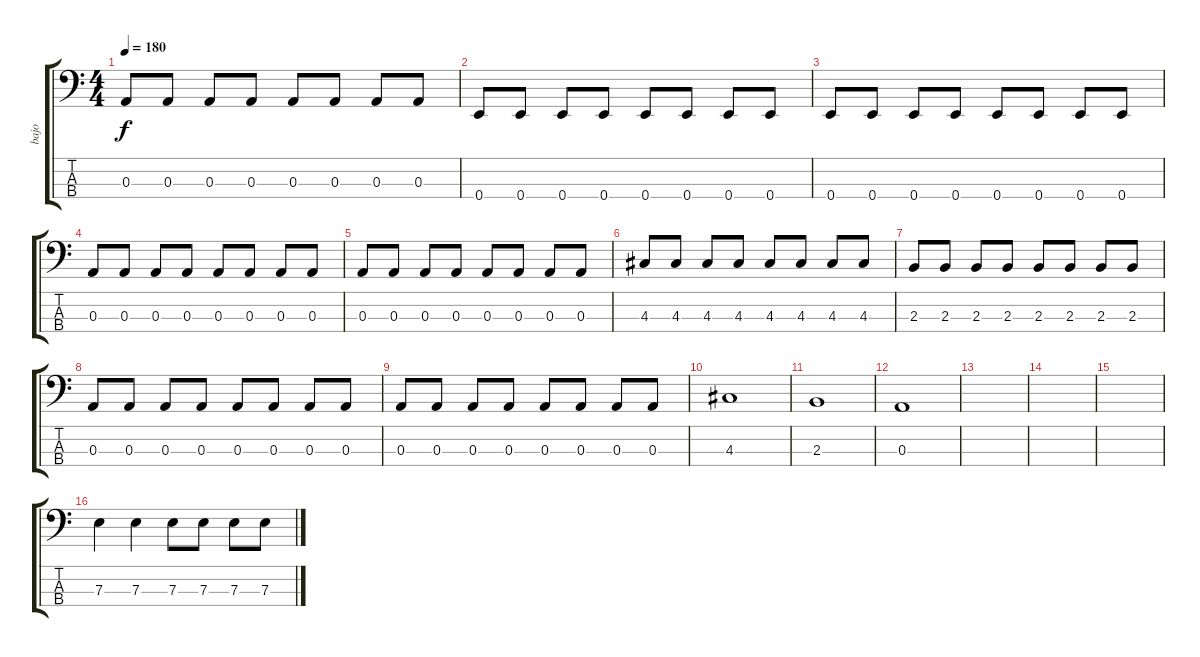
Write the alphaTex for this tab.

\track ("bajo" "bajo") {instrument electricbassfinger}
\staff {score tabs}
\tuning (G2 D2 A1 E1) {hide}
\ts (4 4)
\tempo 180
\clef f4
\ks c
0.3.8{dy f} 0.3.8 0.3.8 0.3.8 0.3.8 0.3.8 0.3.8 0.3.8 |
0.4.8 0.4.8 0.4.8 0.4.8 0.4.8 0.4.8 0.4.8 0.4.8 |
0.4.8 0.4.8 0.4.8 0.4.8 0.4.8 0.4.8 0.4.8 0.4.8 |
0.3.8 0.3.8 0.3.8 0.3.8 0.3.8 0.3.8 0.3.8 0.3.8 |
0.3.8 0.3.8 0.3.8 0.3.8 0.3.8 0.3.8 0.3.8 0.3.8 |
4.3.8 4.3.8 4.3.8 4.3.8 4.3.8 4.3.8 4.3.8 4.3.8 |
2.3.8 2.3.8 2.3.8 2.3.8 2.3.8 2.3.8 2.3.8 2.3.8 |
0.3.8 0.3.8 0.3.8 0.3.8 0.3.8 0.3.8 0.3.8 0.3.8 |
0.3.8 0.3.8 0.3.8 0.3.8 0.3.8 0.3.8 0.3.8 0.3.8 |
4.3.1 |
2.3.1 |
0.3.1 |
|
|
|
7.3.4 7.3.4 7.3.8 7.3.8 7.3.8 7.3.8
